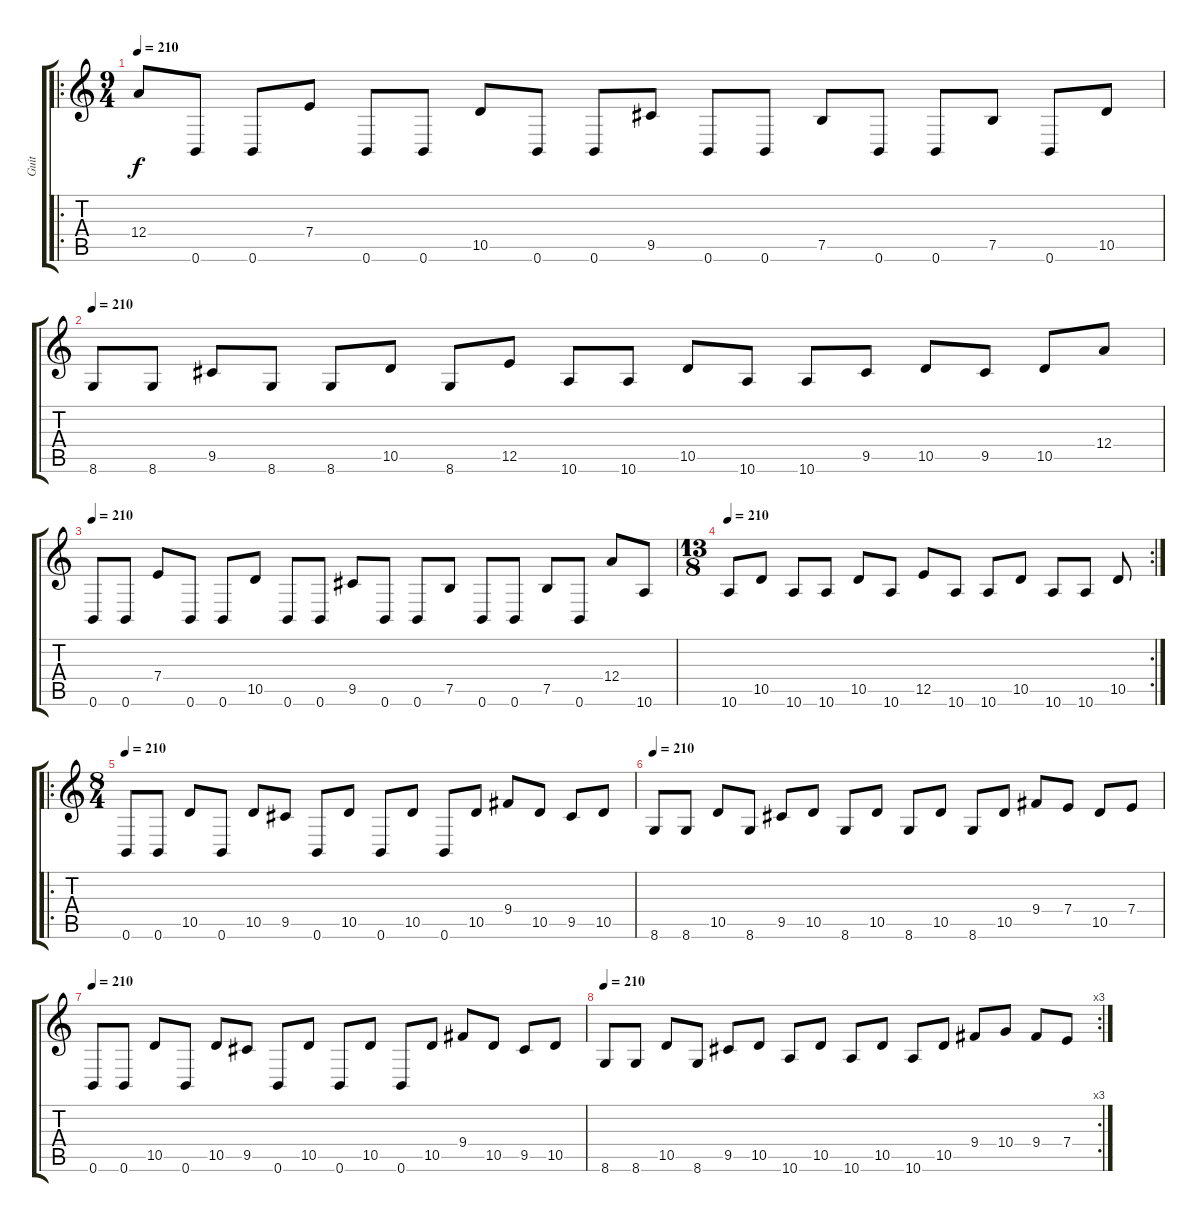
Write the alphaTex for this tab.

\track ("Guit" "Guit") {instrument distortionguitar}
\staff {score tabs}
\tuning (B3 Gb3 D3 A2 E2 B1) {hide}
\ro
\ts (9 4)
\tempo 210
\clef g2
\ks c
12.4.8{dy f} 0.6.8 0.6.8 7.4.8 0.6.8 0.6.8 10.5.8 0.6.8 0.6.8 9.5.8 0.6.8 0.6.8 7.5.8 0.6.8 0.6.8 7.5.8 0.6.8 10.5.8 |
\tempo 210
8.6.8 8.6.8 9.5.8 8.6.8 8.6.8 10.5.8 8.6.8 12.5.8 10.6.8 10.6.8 10.5.8 10.6.8 10.6.8 9.5.8 10.5.8 9.5.8 10.5.8 12.4.8 |
\tempo 210
0.6.8 0.6.8 7.4.8 0.6.8 0.6.8 10.5.8 0.6.8 0.6.8 9.5.8 0.6.8 0.6.8 7.5.8 0.6.8 0.6.8 7.5.8 0.6.8 12.4.8 10.6.8 |
\rc 2
\ts (13 8)
\tempo 210
10.6.8 10.5.8 10.6.8 10.6.8 10.5.8 10.6.8 12.5.8 10.6.8 10.6.8 10.5.8 10.6.8 10.6.8 10.5.8 |
\ro
\ts (8 4)
\tempo 210
0.6.8 0.6.8 10.5.8 0.6.8 10.5.8 9.5.8 0.6.8 10.5.8 0.6.8 10.5.8 0.6.8 10.5.8 9.4.8 10.5.8 9.5.8 10.5.8 |
\tempo 210
8.6.8 8.6.8 10.5.8 8.6.8 9.5.8 10.5.8 8.6.8 10.5.8 8.6.8 10.5.8 8.6.8 10.5.8 9.4.8 7.4.8 10.5.8 7.4.8 |
\tempo 210
0.6.8 0.6.8 10.5.8 0.6.8 10.5.8 9.5.8 0.6.8 10.5.8 0.6.8 10.5.8 0.6.8 10.5.8 9.4.8 10.5.8 9.5.8 10.5.8 |
\rc 3
\tempo 210
8.6.8 8.6.8 10.5.8 8.6.8 9.5.8 10.5.8 10.6.8 10.5.8 10.6.8 10.5.8 10.6.8 10.5.8 9.4.8 10.4.8 9.4.8 7.4.8
